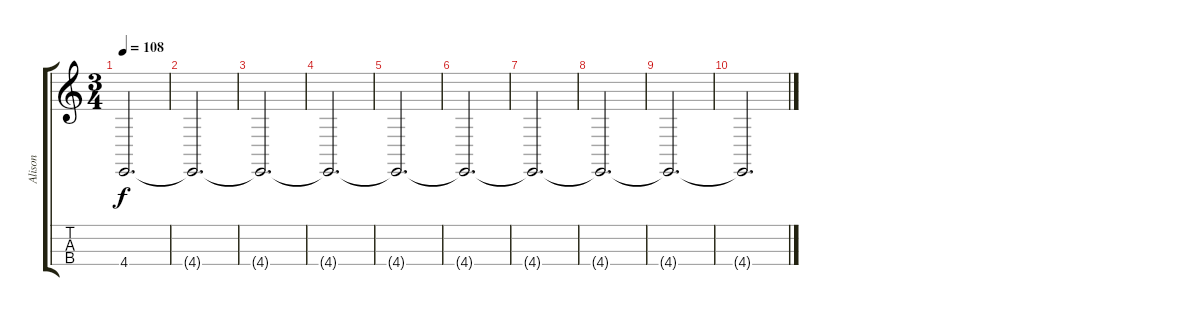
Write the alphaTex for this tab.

\track ("Alison" "Alison") {instrument cello}
\staff {score tabs}
\tuning (A3 D3 G2 C2) {hide}
\ts (3 4)
\section ("" "")
\tempo 108
\clef g2
\ks c
4.4.2{d dy f} |
4.4{t}.2{d} |
4.4{t}.2{d} |
4.4{t}.2{d} |
4.4{t}.2{d} |
4.4{t}.2{d} |
4.4{t}.2{d} |
4.4{t}.2{d} |
4.4{t}.2{d} |
4.4{t}.2{d}
